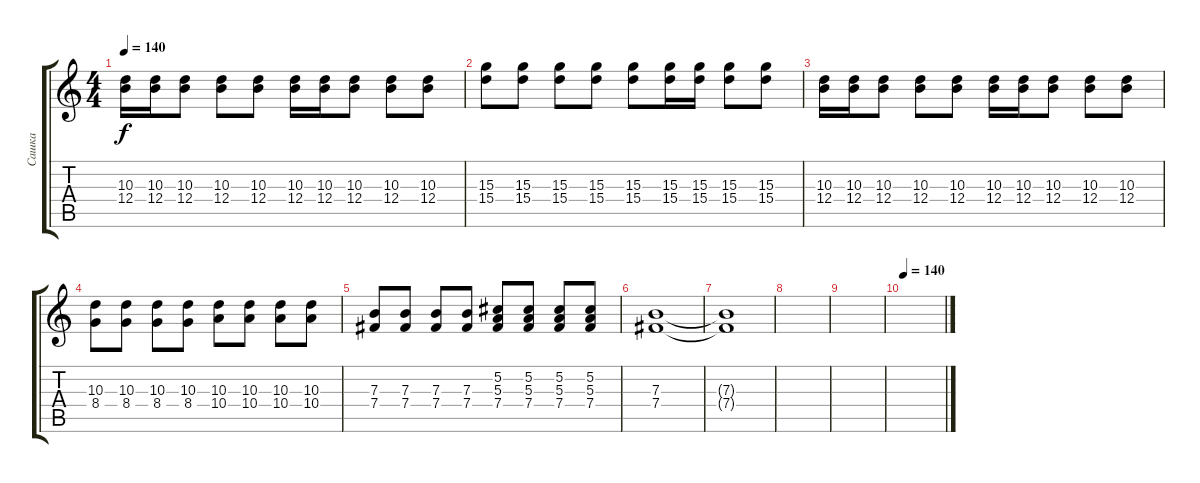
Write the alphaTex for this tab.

\track ("Сашка" "Сашка") {instrument distortionguitar}
\staff {score tabs}
\tuning (Db4 Ab3 E3 B2 Gb2 B1) {hide}
\ts (4 4)
\tempo 140
\clef g2
\ks c
(10.3 12.4).16{dy f} (10.3 12.4).16 (10.3 12.4).8 (10.3 12.4).8 (10.3 12.4).8 (10.3 12.4).16 (10.3 12.4).16 (10.3 12.4).8 (10.3 12.4).8 (10.3 12.4).8 |
(15.3 15.4).8 (15.3 15.4).8 (15.3 15.4).8 (15.3 15.4).8 (15.3 15.4).8 (15.3 15.4).16 (15.3 15.4).16 (15.3 15.4).8 (15.3 15.4).8 |
(10.3 12.4).16 (10.3 12.4).16 (10.3 12.4).8 (10.3 12.4).8 (10.3 12.4).8 (10.3 12.4).16 (10.3 12.4).16 (10.3 12.4).8 (10.3 12.4).8 (10.3 12.4).8 |
(10.3 8.4).8 (10.3 8.4).8 (10.3 8.4).8 (10.3 8.4).8 (10.3 10.4).8 (10.3 10.4).8 (10.3 10.4).8 (10.3 10.4).8 |
(7.3 7.4).8 (7.3 7.4).8 (7.3 7.4).8 (7.3 7.4).8 (5.2 5.3 7.4).8 (5.2 5.3 7.4).8 (5.2 5.3 7.4).8 (5.2 5.3 7.4).8 |
(7.3 7.4).1{volume 4} |
(7.3{t} 7.4{t}).1 |
|
|
\tempo 140
